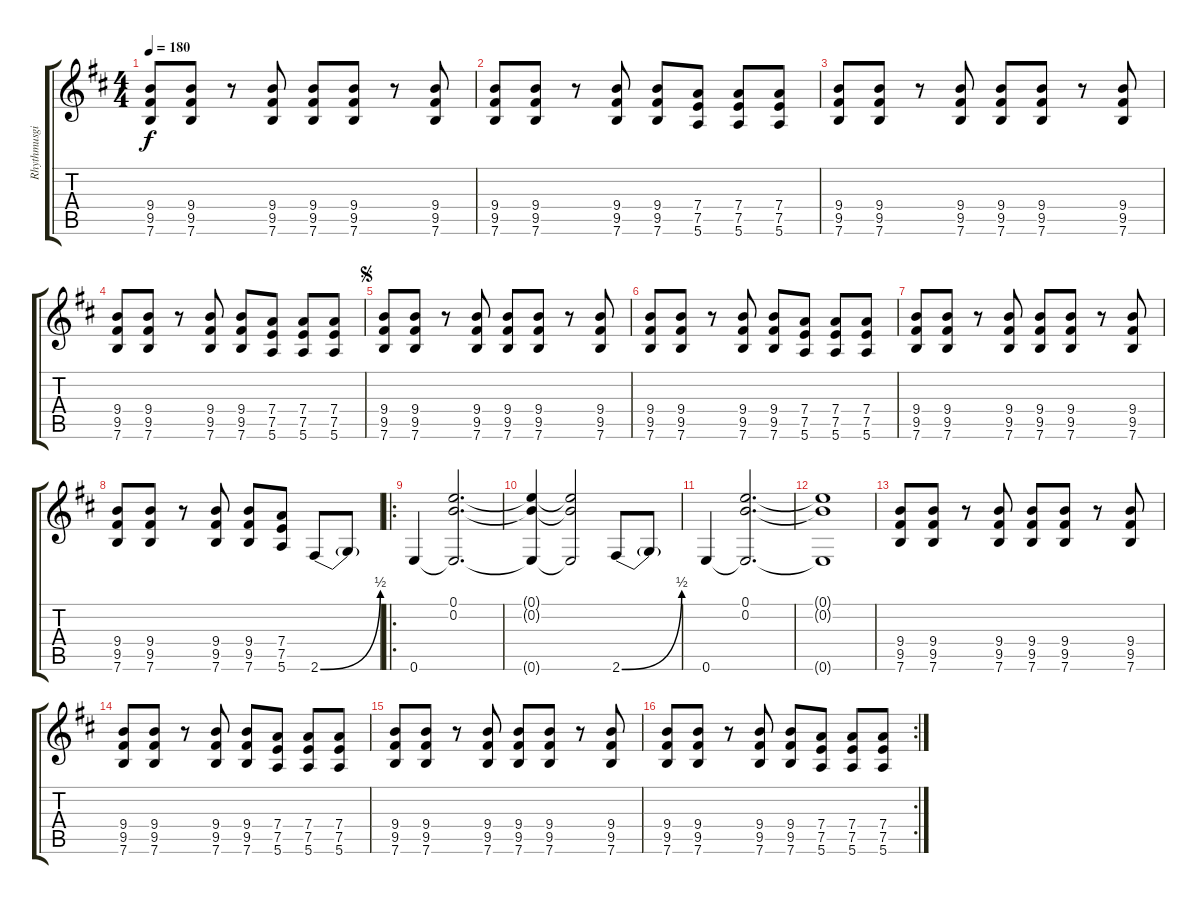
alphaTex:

\track ("Rhythmusgit.1" "Rhythmusgi") {instrument distortionguitar}
\staff {score tabs}
\tuning (E4 B3 G3 D3 A2 E2) {hide}
\ts (4 4)
\tempo 180
\clef g2
\ks d
(9.4 9.5 7.6).8{dy f instrument distortionguitar} (9.4 9.5 7.6).8 r.8 (9.4 9.5 7.6).8 (9.4 9.5 7.6).8 (9.4 9.5 7.6).8 r.8 (9.4 9.5 7.6).8 |
(9.4 9.5 7.6).8 (9.4 9.5 7.6).8 r.8 (9.4 9.5 7.6).8 (9.4 9.5 7.6).8 (7.4 7.5 5.6).8 (7.4 7.5 5.6).8 (7.4 7.5 5.6).8 |
(9.4 9.5 7.6).8 (9.4 9.5 7.6).8 r.8 (9.4 9.5 7.6).8 (9.4 9.5 7.6).8 (9.4 9.5 7.6).8 r.8 (9.4 9.5 7.6).8 |
(9.4 9.5 7.6).8 (9.4 9.5 7.6).8 r.8 (9.4 9.5 7.6).8 (9.4 9.5 7.6).8 (7.4 7.5 5.6).8 (7.4 7.5 5.6).8 (7.4 7.5 5.6).8 |
\jump segno
(9.4 9.5 7.6).8 (9.4 9.5 7.6).8 r.8 (9.4 9.5 7.6).8 (9.4 9.5 7.6).8 (9.4 9.5 7.6).8 r.8 (9.4 9.5 7.6).8 |
(9.4 9.5 7.6).8 (9.4 9.5 7.6).8 r.8 (9.4 9.5 7.6).8 (9.4 9.5 7.6).8 (7.4 7.5 5.6).8 (7.4 7.5 5.6).8 (7.4 7.5 5.6).8 |
(9.4 9.5 7.6).8 (9.4 9.5 7.6).8 r.8 (9.4 9.5 7.6).8 (9.4 9.5 7.6).8 (9.4 9.5 7.6).8 r.8 (9.4 9.5 7.6).8 |
(9.4 9.5 7.6).8 (9.4 9.5 7.6).8 r.8 (9.4 9.5 7.6).8 (9.4 9.5 7.6).8 (7.4 7.5 5.6).8 2.6{be (bend 0 0 60 2)}.8 2.6{t}.8 |
\ro
0.6.4 (0.1 0.2 0.6{t}).2{d} |
(0.1{t} 0.2{t} 0.6{t}).4 (0.1{t} 0.2{t} 0.6{t}).2 2.6{be (bend 0 0 60 2)}.8 2.6{t}.8 |
0.6.4 (0.1 0.2 0.6{t}).2{d} |
(0.1{t} 0.2{t} 0.6{t}).1 |
(9.4 9.5 7.6).8 (9.4 9.5 7.6).8 r.8 (9.4 9.5 7.6).8 (9.4 9.5 7.6).8 (9.4 9.5 7.6).8 r.8 (9.4 9.5 7.6).8 |
(9.4 9.5 7.6).8 (9.4 9.5 7.6).8 r.8 (9.4 9.5 7.6).8 (9.4 9.5 7.6).8 (7.4 7.5 5.6).8 (7.4 7.5 5.6).8 (7.4 7.5 5.6).8 |
(9.4 9.5 7.6).8 (9.4 9.5 7.6).8 r.8 (9.4 9.5 7.6).8 (9.4 9.5 7.6).8 (9.4 9.5 7.6).8 r.8 (9.4 9.5 7.6).8 |
\rc 2
(9.4 9.5 7.6).8 (9.4 9.5 7.6).8 r.8 (9.4 9.5 7.6).8 (9.4 9.5 7.6).8 (7.4 7.5 5.6).8 (7.4 7.5 5.6).8 (7.4 7.5 5.6).8
